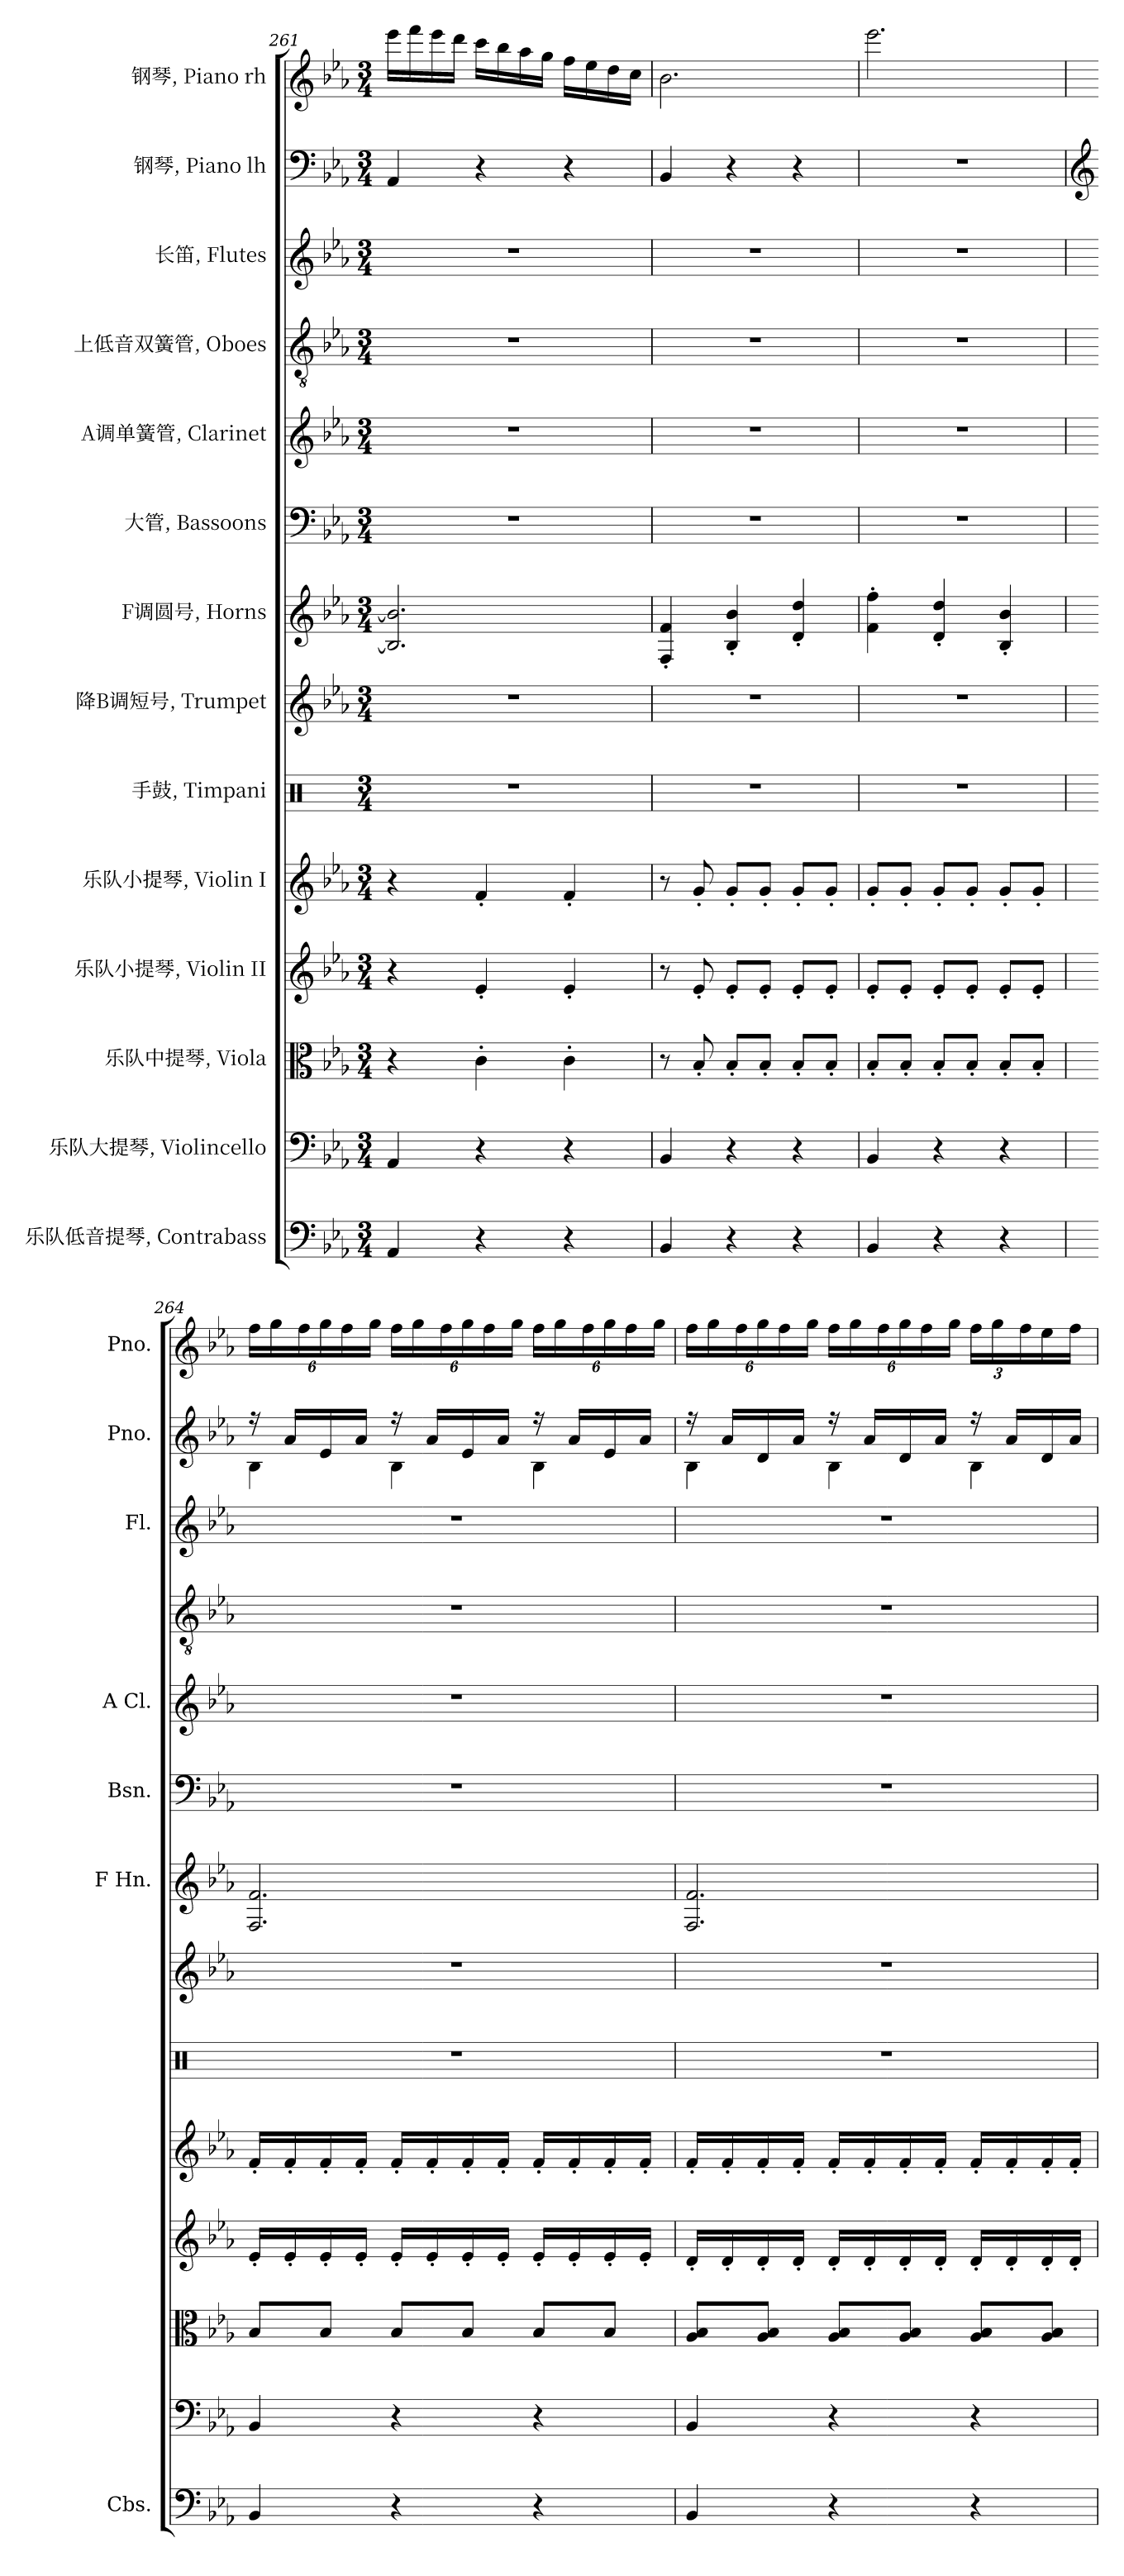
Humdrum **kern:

**kern	**kern	**kern	**kern	**kern	**kern	**kern	**kern	**kern	**kern	**kern	**kern	**kern	**kern
*part14	*part13	*part12	*part11	*part10	*part9	*part8	*part7	*part6	*part5	*part4	*part3	*part2	*part1
*staff14	*staff13	*staff12	*staff11	*staff10	*staff9	*staff8	*staff7	*staff6	*staff5	*staff4	*staff3	*staff2	*staff1
*I"乐队低音提琴, Contrabass	*I"乐队大提琴, Violincello	*I"乐队中提琴, Viola	*I"乐队小提琴, Violin II	*I"乐队小提琴, Violin I	*I"手鼓, Timpani	*I"降B调短号, Trumpet	*I"F调圆号, Horns	*I"大管, Bassoons	*I"A调单簧管, Clarinet	*I"上低音双簧管, Oboes	*I"长笛, Flutes	*I"钢琴, Piano lh	*I"钢琴, Piano rh
*I'Cbs.	*	*	*	*	*	*	*I'F Hn.	*I'Bsn.	*I'A Cl.	*	*I'Fl.	*I'Pno.	*I'Pno.
*clefF4	*clefF4	*clefC3	*clefG2	*clefG2	*clefX	*clefG2	*clefG2	*clefF4	*clefG2	*clefGv2	*clefG2	*clefF4	*clefG2
*ITrd7c12	*	*	*	*	*	*ITrd1c2	*ITrd4c7	*	*ITrd2c3	*	*	*	*
*k[b-e-a-]	*k[b-e-a-]	*k[b-e-a-]	*k[b-e-a-]	*k[b-e-a-]	*k[]	*k[b-e-a-d-g-]	*k[b-e-a-d-]	*k[b-e-a-]	*k[]	*k[b-e-a-]	*k[b-e-a-]	*k[b-e-a-]	*k[b-e-a-]
*M3/4	*M3/4	*M3/4	*M3/4	*M3/4	*M3/4	*M3/4	*M3/4	*M3/4	*M3/4	*M3/4	*M3/4	*M3/4	*M3/4
=261	=261	=261	=261	=261	=261	=261	=261	=261	=261	=261	=261	=261	=261
4AAA-/	4AA-/	4r	4r	4r	2.r	2.r	2.E-/] 2.e-/]	2.r	2.r	2.r	2.r	4AA-/	16eee-\LL
.	.	.	.	.	.	.	.	.	.	.	.	.	16fff\
.	.	.	.	.	.	.	.	.	.	.	.	.	16eee-\
.	.	.	.	.	.	.	.	.	.	.	.	.	16ddd\JJ
4r	4r	4c'\	4e-'/	4f'/	.	.	.	.	.	.	.	4r	16ccc\LL
.	.	.	.	.	.	.	.	.	.	.	.	.	16bb-\
.	.	.	.	.	.	.	.	.	.	.	.	.	16aa-\
.	.	.	.	.	.	.	.	.	.	.	.	.	16gg\JJ
4r	4r	4c'\	4e-'/	4f'/	.	.	.	.	.	.	.	4r	16ff\LL
.	.	.	.	.	.	.	.	.	.	.	.	.	16ee-\
.	.	.	.	.	.	.	.	.	.	.	.	.	16dd\
.	.	.	.	.	.	.	.	.	.	.	.	.	16cc\JJ
=262	=262	=262	=262	=262	=262	=262	=262	=262	=262	=262	=262	=262	=262
4BBB-/	4BB-/	8r	8r	8r	2.r	2.r	4BB-/' 4B-/'	2.r	2.r	2.r	2.r	4BB-/	2.b-\
.	.	8B-'/	8e-'/	8g'/	.	.	.	.	.	.	.	.	.
4r	4r	8B-'/L	8e-'/L	8g'/L	.	.	4E-/' 4e-/'	.	.	.	.	4r	.
.	.	8B-'/J	8e-'/J	8g'/J	.	.	.	.	.	.	.	.	.
4r	4r	8B-'/L	8e-'/L	8g'/L	.	.	4G/' 4g/'	.	.	.	.	4r	.
.	.	8B-'/J	8e-'/J	8g'/J	.	.	.	.	.	.	.	.	.
!!LO:PB:g=z
=263	=263	=263	=263	=263	=263	=263	=263	=263	=263	=263	=263	=263	=263
4BBB-/	4BB-/	8B-'/L	8e-'/L	8g'/L	2.r	2.r	4B-\' 4b-\'	2.r	2.r	2.r	2.r	2.r	2.eee-\
.	.	8B-'/J	8e-'/J	8g'/J	.	.	.	.	.	.	.	.	.
4r	4r	8B-'/L	8e-'/L	8g'/L	.	.	4G/' 4g/'	.	.	.	.	.	.
.	.	8B-'/J	8e-'/J	8g'/J	.	.	.	.	.	.	.	.	.
4r	4r	8B-'/L	8e-'/L	8g'/L	.	.	4E-/' 4e-/'	.	.	.	.	.	.
.	.	8B-'/J	8e-'/J	8g'/J	.	.	.	.	.	.	.	.	.
=264	=264	=264	=264	=264	=264	=264	=264	=264	=264	=264	=264	=264	=264
*	*	*	*	*	*	*	*	*	*	*	*	*clefG2	*
*	*	*	*	*	*	*	*	*	*	*	*	*^	*
*	*	*	*	*	*	*	*	*	*	*	*	*	*	*Xbrackettup
4BBB-/	4BB-/	8B-/L	16e-'/LL	16f'/LL	2.r	2.r	2.BB-/ 2.B-/	2.r	2.r	2.r	2.r	16r	4B-\	24ff\LL
.	.	.	.	.	.	.	.	.	.	.	.	.	.	24gg\
.	.	.	16e-'/	16f'/	.	.	.	.	.	.	.	16a-/LL	.	.
.	.	.	.	.	.	.	.	.	.	.	.	.	.	24ff\
.	.	8B-/J	16e-'/	16f'/	.	.	.	.	.	.	.	16e-/	.	24gg\
.	.	.	.	.	.	.	.	.	.	.	.	.	.	24ff\
.	.	.	16e-'/JJ	16f'/JJ	.	.	.	.	.	.	.	16a-/JJ	.	.
.	.	.	.	.	.	.	.	.	.	.	.	.	.	24gg\JJ
4r	4r	8B-/L	16e-'/LL	16f'/LL	.	.	.	.	.	.	.	16r	4B-\	24ff\LL
.	.	.	.	.	.	.	.	.	.	.	.	.	.	24gg\
.	.	.	16e-'/	16f'/	.	.	.	.	.	.	.	16a-/LL	.	.
.	.	.	.	.	.	.	.	.	.	.	.	.	.	24ff\
.	.	8B-/J	16e-'/	16f'/	.	.	.	.	.	.	.	16e-/	.	24gg\
.	.	.	.	.	.	.	.	.	.	.	.	.	.	24ff\
.	.	.	16e-'/JJ	16f'/JJ	.	.	.	.	.	.	.	16a-/JJ	.	.
.	.	.	.	.	.	.	.	.	.	.	.	.	.	24gg\JJ
4r	4r	8B-/L	16e-'/LL	16f'/LL	.	.	.	.	.	.	.	16r	4B-\	24ff\LL
.	.	.	.	.	.	.	.	.	.	.	.	.	.	24gg\
.	.	.	16e-'/	16f'/	.	.	.	.	.	.	.	16a-/LL	.	.
.	.	.	.	.	.	.	.	.	.	.	.	.	.	24ff\
.	.	8B-/J	16e-'/	16f'/	.	.	.	.	.	.	.	16e-/	.	24gg\
.	.	.	.	.	.	.	.	.	.	.	.	.	.	24ff\
.	.	.	16e-'/JJ	16f'/JJ	.	.	.	.	.	.	.	16a-/JJ	.	.
.	.	.	.	.	.	.	.	.	.	.	.	.	.	24gg\JJ
=265	=265	=265	=265	=265	=265	=265	=265	=265	=265	=265	=265	=265	=265	=265
4BBB-/	4BB-/	8A-/ 8B-/L	16d'/LL	16f'/LL	2.r	2.r	2.BB-/ 2.B-/	2.r	2.r	2.r	2.r	16r	4B-\	24ff\LL
.	.	.	.	.	.	.	.	.	.	.	.	.	.	24gg\
.	.	.	16d'/	16f'/	.	.	.	.	.	.	.	16a-/LL	.	.
.	.	.	.	.	.	.	.	.	.	.	.	.	.	24ff\
.	.	8A-/ 8B-/J	16d'/	16f'/	.	.	.	.	.	.	.	16d/	.	24gg\
.	.	.	.	.	.	.	.	.	.	.	.	.	.	24ff\
.	.	.	16d'/JJ	16f'/JJ	.	.	.	.	.	.	.	16a-/JJ	.	.
.	.	.	.	.	.	.	.	.	.	.	.	.	.	24gg\JJ
4r	4r	8A-/ 8B-/L	16d'/LL	16f'/LL	.	.	.	.	.	.	.	16r	4B-\	24ff\LL
.	.	.	.	.	.	.	.	.	.	.	.	.	.	24gg\
.	.	.	16d'/	16f'/	.	.	.	.	.	.	.	16a-/LL	.	.
.	.	.	.	.	.	.	.	.	.	.	.	.	.	24ff\
.	.	8A-/ 8B-/J	16d'/	16f'/	.	.	.	.	.	.	.	16d/	.	24gg\
.	.	.	.	.	.	.	.	.	.	.	.	.	.	24ff\
.	.	.	16d'/JJ	16f'/JJ	.	.	.	.	.	.	.	16a-/JJ	.	.
.	.	.	.	.	.	.	.	.	.	.	.	.	.	24gg\JJ
4r	4r	8A-/ 8B-/L	16d'/LL	16f'/LL	.	.	.	.	.	.	.	16r	4B-\	24ff\LL
.	.	.	.	.	.	.	.	.	.	.	.	.	.	24gg\
.	.	.	16d'/	16f'/	.	.	.	.	.	.	.	16a-/LL	.	.
.	.	.	.	.	.	.	.	.	.	.	.	.	.	24ff\
.	.	8A-/ 8B-/J	16d'/	16f'/	.	.	.	.	.	.	.	16d/	.	16ee-\
.	.	.	16d'/JJ	16f'/JJ	.	.	.	.	.	.	.	16a-/JJ	.	16ff\JJ
*	*	*	*	*	*	*	*	*	*	*	*	*v	*v	*
=	=	=	=	=	=	=	=	=	=	=	=	=	=
*-	*-	*-	*-	*-	*-	*-	*-	*-	*-	*-	*-	*-	*-
